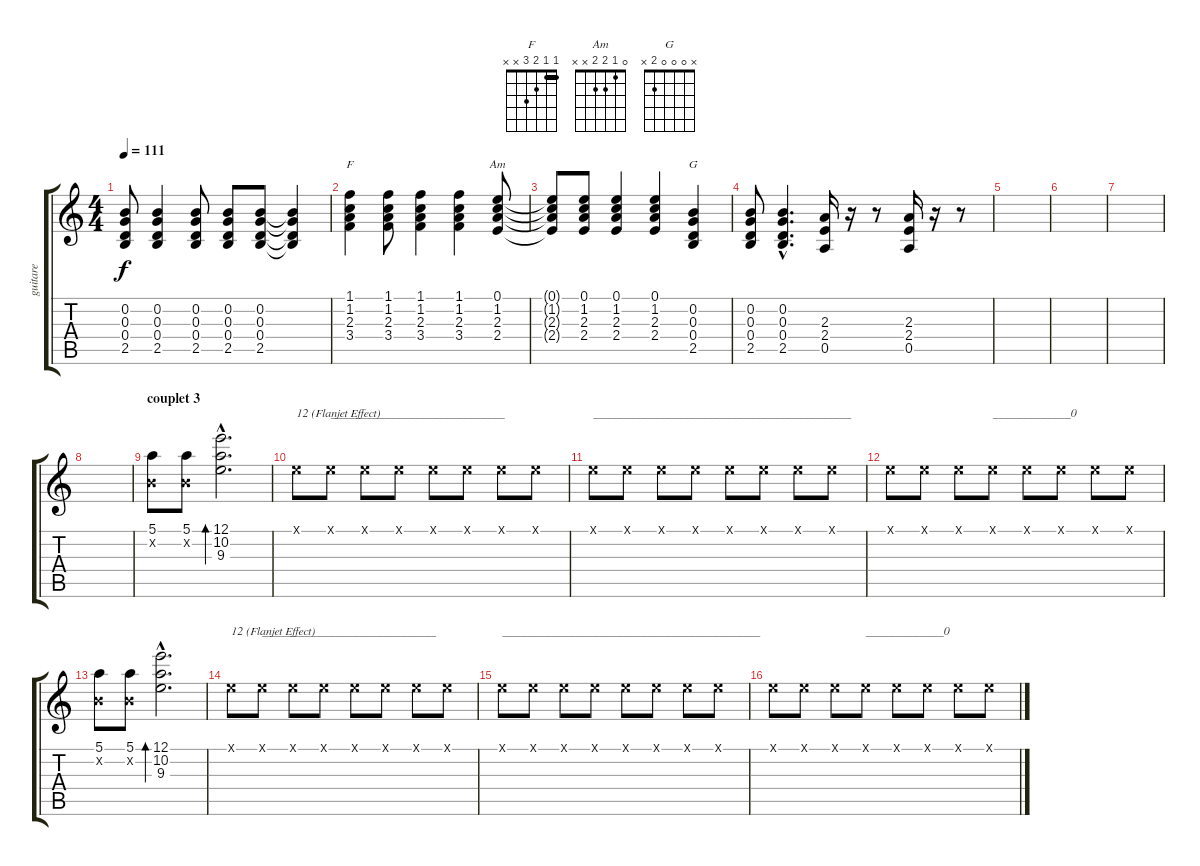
\track ("guitare" "guitare") {instrument electricguitarjazz}
\staff {score tabs}
\tuning (E4 B3 G3 D3 A2 E2) {hide}
\chord ("F" 1 1 2 3 x x) {barre 1}
\chord ("Am" 0 1 2 2 x x)
\chord ("G" x 0 0 0 2 x)
\ts (4 4)
\tempo 111
\clef g2
\ks c
(0.2 0.3 0.4 2.5).8{dy f} (0.2 0.3 0.4 2.5).4 (0.2 0.3 0.4 2.5).8 (0.2 0.3 0.4 2.5).8 (0.2 0.3 0.4 2.5).8 (0.2{t} 0.3{t} 0.4{t} 2.5{t}).4 |
(1.1 1.2 2.3 3.4).4{ch "F"} (1.1 1.2 2.3 3.4).8 (1.1 1.2 2.3 3.4).4 (1.1 1.2 2.3 3.4).4 (0.1 1.2 2.3 2.4).8{ch "Am"} |
(0.1{t} 1.2{t} 2.3{t} 2.4{t}).8 (0.1 1.2 2.3 2.4).8 (0.1 1.2 2.3 2.4).4 (0.1 1.2 2.3 2.4).4 (0.2 0.3 0.4 2.5).4{ch "G"} |
(0.2 0.3 0.4 2.5).8 (0.2{hac} 0.3{hac} 0.4{hac} 2.5{hac}).4{d} (2.3 2.4 0.5).16 r.16 r.8 (2.3 2.4 0.5).16 r.16 r.8 |
|
|
|
|
\section ("" "couplet 3")
(5.1 0.2{x}).8 (5.1 0.2{x}).8 (12.1{hac} 10.2{hac} 9.3{hac}).2{d bd 120} |
0.1{x}.8{txt "12 (Flanjet Effect)"} 0.1{x}.8{txt "_____________________________"} 0.1{x}.8 0.1{x}.8 0.1{x}.8 0.1{x}.8 0.1{x}.8 0.1{x}.8 |
0.1{x}.8{txt "___________________________________________"} 0.1{x}.8 0.1{x}.8 0.1{x}.8 0.1{x}.8 0.1{x}.8 0.1{x}.8 0.1{x}.8 |
0.1{x}.8 0.1{x}.8 0.1{x}.8 0.1{x}.8{txt "_____________0"} 0.1{x}.8 0.1{x}.8 0.1{x}.8 0.1{x}.8 |
(5.1 0.2{x}).8 (5.1 0.2{x}).8 (12.1{hac} 10.2{hac} 9.3{hac}).2{d bd 120} |
0.1{x}.8{txt "12 (Flanjet Effect)"} 0.1{x}.8{txt "_____________________________"} 0.1{x}.8 0.1{x}.8 0.1{x}.8 0.1{x}.8 0.1{x}.8 0.1{x}.8 |
0.1{x}.8{txt "___________________________________________"} 0.1{x}.8 0.1{x}.8 0.1{x}.8 0.1{x}.8 0.1{x}.8 0.1{x}.8 0.1{x}.8 |
0.1{x}.8 0.1{x}.8 0.1{x}.8 0.1{x}.8{txt "_____________0"} 0.1{x}.8 0.1{x}.8 0.1{x}.8 0.1{x}.8
